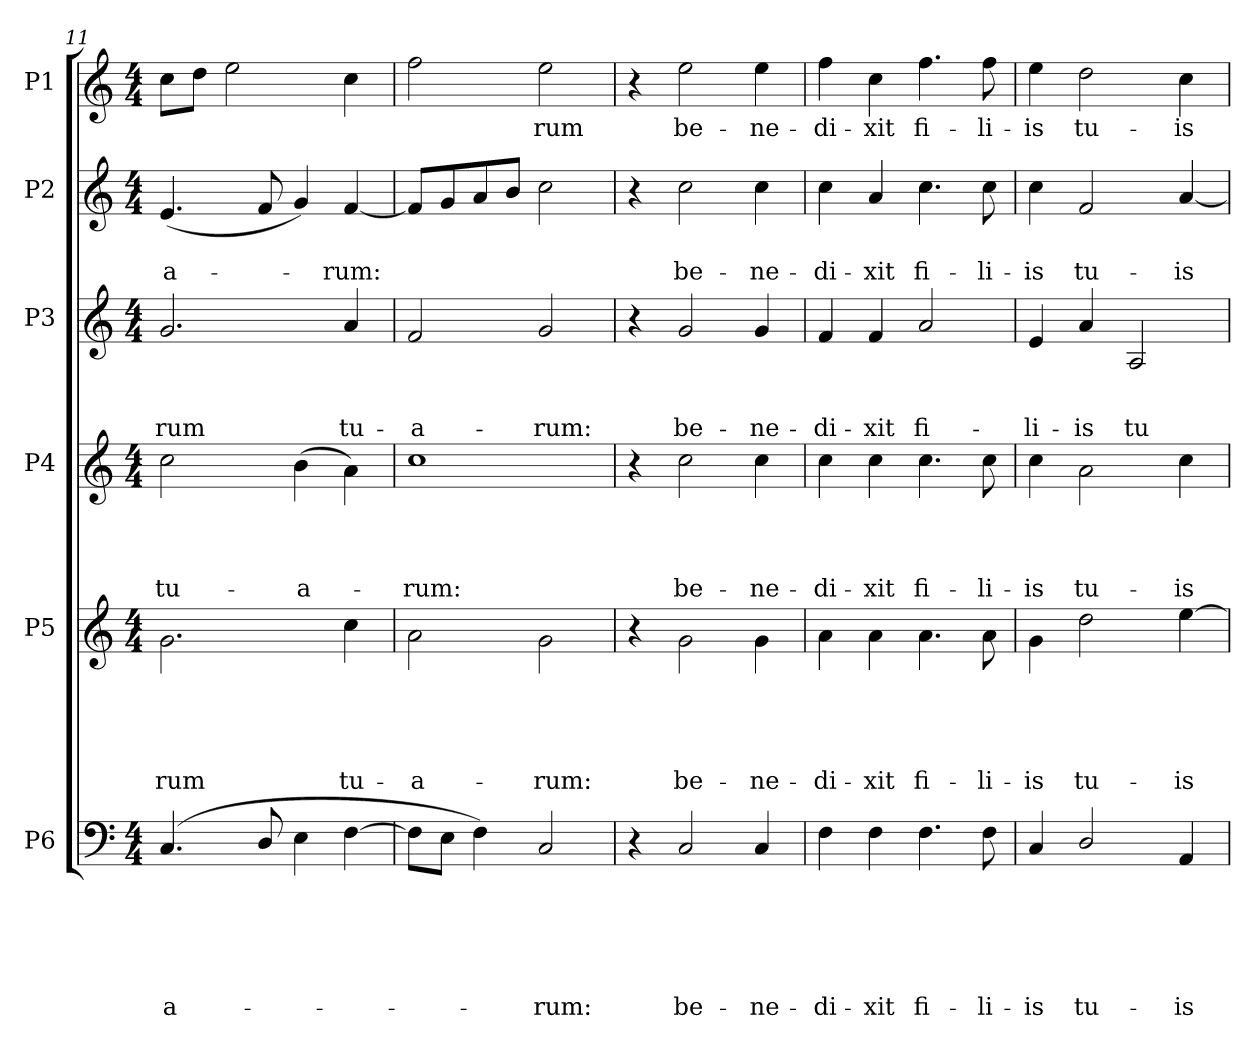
**kern	**text	**text	**text	**text	**text	**text	**kern	**text	**text	**text	**text	**text	**kern	**text	**text	**text	**text	**kern	**text	**text	**text	**kern	**text	**text	**kern	**text
*part6	*part6	*part6	*part6	*part6	*part6	*part6	*part5	*part5	*part5	*part5	*part5	*part5	*part4	*part4	*part4	*part4	*part4	*part3	*part3	*part3	*part3	*part2	*part2	*part2	*part1	*part1
*staff6	*staff6	*staff6	*staff6	*staff6	*staff6	*staff6	*staff5	*staff5	*staff5	*staff5	*staff5	*staff5	*staff4	*staff4	*staff4	*staff4	*staff4	*staff3	*staff3	*staff3	*staff3	*staff2	*staff2	*staff2	*staff1	*staff1
*I"P6	*	*	*	*	*	*	*I"P5	*	*	*	*	*	*I"P4	*	*	*	*	*I"P3	*	*	*	*I"P2	*	*	*I"P1	*
*clefF4	*	*	*	*	*	*	*clefG2	*	*	*	*	*	*clefG2	*	*	*	*	*clefG2	*	*	*	*clefG2	*	*	*clefG2	*
*	*	*	*	*	*	*	*ITrd7c12	*	*	*	*	*	*ITrd7c12	*	*	*	*	*	*	*	*	*	*	*	*	*
*k[]	*	*	*	*	*	*	*k[]	*	*	*	*	*	*k[]	*	*	*	*	*k[]	*	*	*	*k[]	*	*	*k[]	*
*C:	*	*	*	*	*	*	*C:	*	*	*	*	*	*C:	*	*	*	*	*C:	*	*	*	*C:	*	*	*C:	*
*M4/4	*	*	*	*	*	*	*M4/4	*	*	*	*	*	*M4/4	*	*	*	*	*M4/4	*	*	*	*M4/4	*	*	*M4/4	*
=11	=11	=11	=11	=11	=11	=11	=11	=11	=11	=11	=11	=11	=11	=11	=11	=11	=11	=11	=11	=11	=11	=11	=11	=11	=11	=11
!	!	!	!	!	!	!LO:LY:b	!	!	!	!	!	!LO:LY:b	!	!	!	!	!LO:LY:b	!	!	!	!LO:LY:b	!	!	!LO:LY:b	!	!
(>4.C/	.	.	.	.	.	-a-	2.G\	.	.	.	.	-rum	2c\	.	.	.	tu-	2.g/	.	.	-rum	(<4.e/	.	-a-	8cc\L	.
.	.	.	.	.	.	.	.	.	.	.	.	.	.	.	.	.	.	.	.	.	.	.	.	.	8dd\J	.
.	.	.	.	.	.	.	.	.	.	.	.	.	.	.	.	.	.	.	.	.	.	.	.	.	2ee\	.
8D/	.	.	.	.	.	.	.	.	.	.	.	.	.	.	.	.	.	.	.	.	.	8f/	.	.	.	.
!	!	!	!	!	!	!	!	!	!	!	!	!	!	!	!	!	!LO:LY:b	!	!	!	!	!	!	!	!	!
4E\	.	.	.	.	.	.	.	.	.	.	.	.	(>4B\	.	.	.	-a-	.	.	.	.	4g/)	.	.	.	.
!	!	!	!	!	!	!	!	!	!	!	!	!LO:LY:b	!	!	!	!	!	!	!	!	!LO:LY:b	!	!	!LO:LY:b	!	!
[>4F\	.	.	.	.	.	.	4c\	.	.	.	.	tu-	4A\)	.	.	.	.	4a/	.	.	tu-	[<4f/	.	-rum:	4cc\	.
=12	=12	=12	=12	=12	=12	=12	=12	=12	=12	=12	=12	=12	=12	=12	=12	=12	=12	=12	=12	=12	=12	=12	=12	=12	=12	=12
!	!	!	!	!	!	!	!	!	!	!	!	!LO:LY:b	!	!	!	!	!LO:LY:b	!	!	!	!LO:LY:b	!	!	!	!	!
8F\L]	.	.	.	.	.	.	2A\	.	.	.	.	-a-	1c	.	.	.	-rum:	2f/	.	.	-a-	8f/L]	.	.	2ff\	.
8E\J	.	.	.	.	.	.	.	.	.	.	.	.	.	.	.	.	.	.	.	.	.	8g/	.	.	.	.
4F\)	.	.	.	.	.	.	.	.	.	.	.	.	.	.	.	.	.	.	.	.	.	8a/	.	.	.	.
.	.	.	.	.	.	.	.	.	.	.	.	.	.	.	.	.	.	.	.	.	.	8b/J	.	.	.	.
!	!	!	!	!	!	!LO:LY:b	!	!	!	!	!	!LO:LY:b	!	!	!	!	!	!	!	!	!LO:LY:b	!	!	!	!	!LO:LY:b
2C/	.	.	.	.	.	-rum:	2G\	.	.	.	.	-rum:	.	.	.	.	.	2g/	.	.	-rum:	2cc\	.	.	2ee\	-rum
!!LO:PB:g=z
=13	=13	=13	=13	=13	=13	=13	=13	=13	=13	=13	=13	=13	=13	=13	=13	=13	=13	=13	=13	=13	=13	=13	=13	=13	=13	=13
4r	.	.	.	.	.	.	4r	.	.	.	.	.	4r	.	.	.	.	4r	.	.	.	4r	.	.	4r	.
!	!	!	!	!	!	!LO:LY:b	!	!	!	!	!	!LO:LY:b	!	!	!	!	!LO:LY:b	!	!	!	!LO:LY:b	!	!	!LO:LY:b	!	!LO:LY:b
2C/	.	.	.	.	.	be-	2G\	.	.	.	.	be-	2c\	.	.	.	be-	2g/	.	.	be-	2cc\	.	be-	2ee\	be-
!	!	!	!	!	!	!LO:LY:b	!	!	!	!	!	!LO:LY:b	!	!	!	!	!LO:LY:b	!	!	!	!LO:LY:b	!	!	!LO:LY:b	!	!LO:LY:b
4C/	.	.	.	.	.	-ne-	4G\	.	.	.	.	-ne-	4c\	.	.	.	-ne-	4g/	.	.	-ne-	4cc\	.	-ne-	4ee\	-ne-
=14	=14	=14	=14	=14	=14	=14	=14	=14	=14	=14	=14	=14	=14	=14	=14	=14	=14	=14	=14	=14	=14	=14	=14	=14	=14	=14
!	!	!	!	!	!	!LO:LY:b	!	!	!	!	!	!LO:LY:b	!	!	!	!	!LO:LY:b	!	!	!	!LO:LY:b	!	!	!LO:LY:b	!	!LO:LY:b
4F\	.	.	.	.	.	-di-	4A\	.	.	.	.	-di-	4c\	.	.	.	-di-	4f/	.	.	-di-	4cc\	.	-di-	4ff\	-di-
!	!	!	!	!	!	!LO:LY:b	!	!	!	!	!	!LO:LY:b	!	!	!	!	!LO:LY:b	!	!	!	!LO:LY:b	!	!	!LO:LY:b	!	!LO:LY:b
4F\	.	.	.	.	.	-xit	4A\	.	.	.	.	-xit	4c\	.	.	.	-xit	4f/	.	.	-xit	4a/	.	-xit	4cc\	-xit
!	!	!	!	!	!	!LO:LY:b	!	!	!	!	!	!LO:LY:b	!	!	!	!	!LO:LY:b	!	!	!	!LO:LY:b	!	!	!LO:LY:b	!	!LO:LY:b
4.F\	.	.	.	.	.	fi-	4.A\	.	.	.	.	fi-	4.c\	.	.	.	fi-	2a/	.	.	fi-	4.cc\	.	fi-	4.ff\	fi-
!	!	!	!	!	!	!LO:LY:b	!	!	!	!	!	!LO:LY:b	!	!	!	!	!LO:LY:b	!	!	!	!	!	!	!LO:LY:b	!	!LO:LY:b
8F\	.	.	.	.	.	-li-	8A\	.	.	.	.	-li-	8c\	.	.	.	-li-	.	.	.	.	8cc\	.	-li-	8ff\	-li-
=15	=15	=15	=15	=15	=15	=15	=15	=15	=15	=15	=15	=15	=15	=15	=15	=15	=15	=15	=15	=15	=15	=15	=15	=15	=15	=15
!	!	!	!	!	!	!LO:LY:b	!	!	!	!	!	!LO:LY:b	!	!	!	!	!LO:LY:b	!	!	!	!LO:LY:b	!	!	!LO:LY:b	!	!LO:LY:b
4C/	.	.	.	.	.	-is	4G\	.	.	.	.	-is	4c\	.	.	.	-is	4e/	.	.	-li-	4cc\	.	-is	4ee\	-is
!	!	!	!	!	!	!LO:LY:b	!	!	!	!	!	!LO:LY:b	!	!	!	!	!LO:LY:b	!	!	!	!LO:LY:b	!	!	!LO:LY:b	!	!LO:LY:b
2D/	.	.	.	.	.	tu-	2d\	.	.	.	.	tu-	2A\	.	.	.	tu-	4a/	.	.	-is	2f/	.	tu-	2dd\	tu-
!	!	!	!	!	!	!	!	!	!	!	!	!	!	!	!	!	!	!	!	!	!LO:LY:b	!	!	!	!	!
.	.	.	.	.	.	.	.	.	.	.	.	.	.	.	.	.	.	2A/	.	.	tu-	.	.	.	.	.
!	!	!	!	!	!	!LO:LY:b	!	!	!	!	!	!LO:LY:b	!	!	!	!	!LO:LY:b	!	!	!	!	!	!	!LO:LY:b	!	!LO:LY:b
4AA/	.	.	.	.	.	-is	[>4e\	.	.	.	.	-is	4c\	.	.	.	-is	.	.	.	.	[<4a/	.	-is	4cc\	-is
=	=	=	=	=	=	=	=	=	=	=	=	=	=	=	=	=	=	=	=	=	=	=	=	=	=	=
*-	*-	*-	*-	*-	*-	*-	*-	*-	*-	*-	*-	*-	*-	*-	*-	*-	*-	*-	*-	*-	*-	*-	*-	*-	*-	*-
